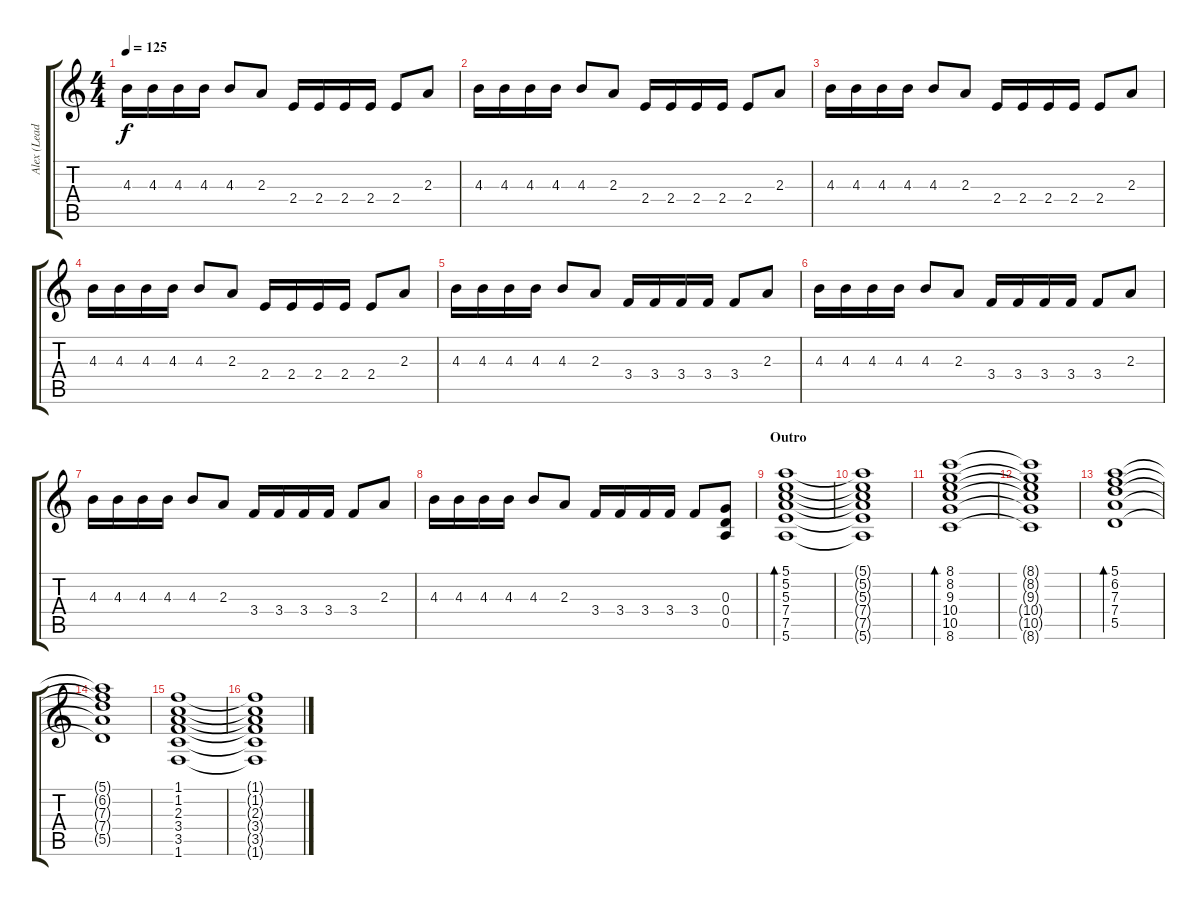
\track ("Alex (Lead Guitar)" "Alex (Lead") {instrument electricguitarclean}
\staff {score tabs}
\tuning (E4 B3 G3 D3 A2 E2) {hide}
\ts (4 4)
\tempo 125
\clef g2
\ks c
4.3.16{dy f} 4.3.16 4.3.16 4.3.16 4.3.8 2.3.8 2.4.16 2.4.16 2.4.16 2.4.16 2.4.8 2.3.8 |
4.3.16 4.3.16 4.3.16 4.3.16 4.3.8 2.3.8 2.4.16 2.4.16 2.4.16 2.4.16 2.4.8 2.3.8 |
4.3.16 4.3.16 4.3.16 4.3.16 4.3.8 2.3.8 2.4.16 2.4.16 2.4.16 2.4.16 2.4.8 2.3.8 |
4.3.16 4.3.16 4.3.16 4.3.16 4.3.8 2.3.8 2.4.16 2.4.16 2.4.16 2.4.16 2.4.8 2.3.8 |
4.3.16 4.3.16 4.3.16 4.3.16 4.3.8 2.3.8 3.4.16 3.4.16 3.4.16 3.4.16 3.4.8 2.3.8 |
4.3.16 4.3.16 4.3.16 4.3.16 4.3.8 2.3.8 3.4.16 3.4.16 3.4.16 3.4.16 3.4.8 2.3.8 |
4.3.16 4.3.16 4.3.16 4.3.16 4.3.8 2.3.8 3.4.16 3.4.16 3.4.16 3.4.16 3.4.8 2.3.8 |
4.3.16 4.3.16 4.3.16 4.3.16 4.3.8 2.3.8 3.4.16 3.4.16 3.4.16 3.4.16 3.4.8 (0.3 0.4 0.5).8 |
\section ("" "Outro")
(5.1 5.2 5.3 7.4 7.5 5.6).1{bd 240} |
(5.1{t} 5.2{t} 5.3{t} 7.4{t} 7.5{t} 5.6{t}).1 |
(8.1 8.2 9.3 10.4 10.5 8.6).1{bd 240} |
(8.1{t} 8.2{t} 9.3{t} 10.4{t} 10.5{t} 8.6{t}).1 |
(5.1 6.2 7.3 7.4 5.5).1{bd 240} |
(5.1{t} 6.2{t} 7.3{t} 7.4{t} 5.5{t}).1 |
(1.1 1.2 2.3 3.4 3.5 1.6).1 |
(1.1{t} 1.2{t} 2.3{t} 3.4{t} 3.5{t} 1.6{t}).1
